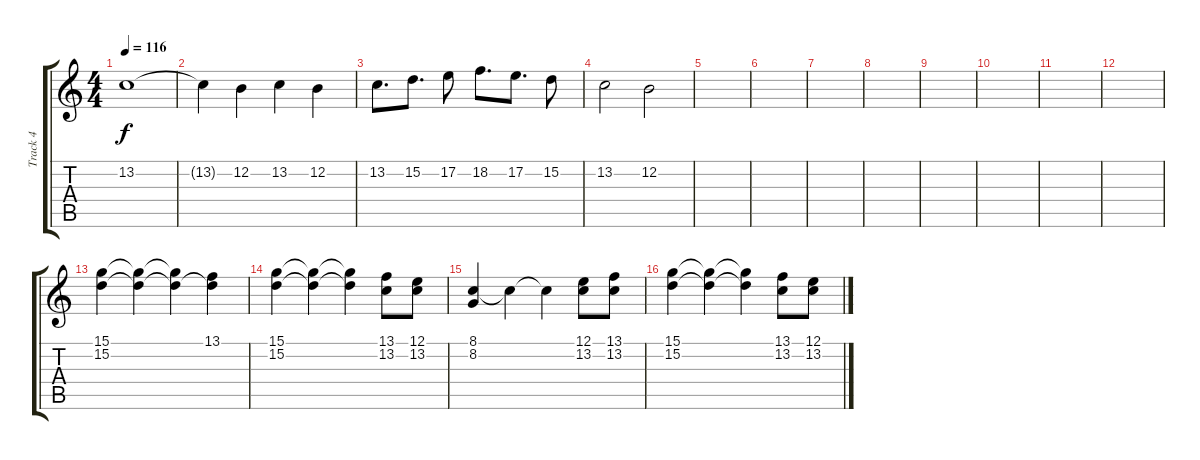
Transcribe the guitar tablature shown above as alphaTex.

\track ("Track 4" "Track 4") {instrument harmonica}
\staff {score tabs}
\tuning (E4 B3 G3 D3 A2 E2) {hide}
\ts (4 4)
\tempo 116
\clef g2
\ks c
13.2.1{dy f volume 10} |
13.2{t}.4 12.2.4 13.2.4 12.2.4 |
13.2.8{d} 15.2.8{d} 17.2.8 18.2.8{d} 17.2.8{d} 15.2.8 |
13.2.2 12.2.2 |
|
|
|
|
|
|
|
|
(15.1 15.2).4{volume 7} (15.1{t} 15.2{t}).4 (15.1{t} 15.2{t}).4 (13.1 15.2{t}).4 |
(15.1 15.2).4 (15.1{t} 15.2{t}).4 (15.1{t} 15.2{t}).4 (13.1 13.2).8 (12.1 13.2).8 |
(8.1 8.2).4 8.1{t}.4 8.1{t}.4 (12.1 13.2).8 (13.1 13.2).8 |
(15.1 15.2).4 (15.1{t} 15.2{t}).4 (15.1{t} 15.2{t}).4 (13.1 13.2).8 (12.1 13.2).8
